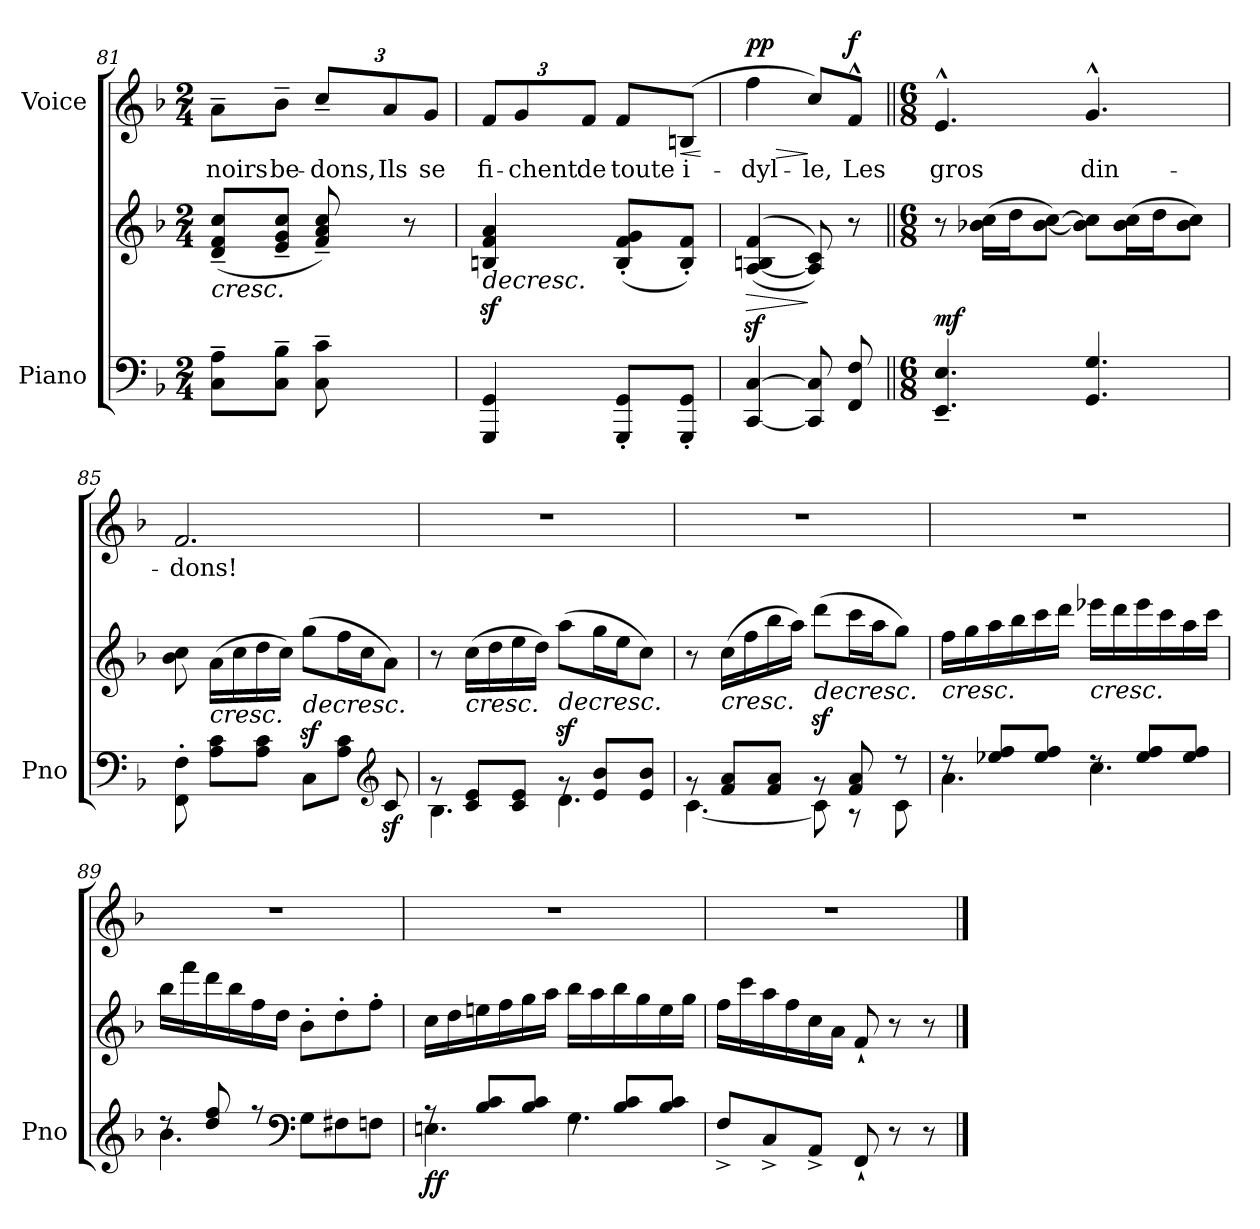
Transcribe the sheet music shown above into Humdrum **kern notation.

**kern	**kern	**dynam	**kern	**text	**dynam
*part2	*part2	*part2	*part1	*part1	*part1
*staff3	*staff2	*staff2/3	*staff1	*staff1	*staff1
*I"Piano	*	*	*I"Voice	*	*
*I'Pno	*	*	*	*	*
!!LO:LB:g=z
*clefF4	*clefG2	*	*clefG2	*	*
*k[b-]	*k[b-]	*	*k[b-]	*	*
*M2/4	*M2/4	*	*M2/4	*	*
=81	=81	=81	=81	=81	=81
!	!	!LO:HP:b	!	!LO:LY:b	!
8C\~ 8A\~L	(<8d/~ 8f/~ 8cc/~L	<	8a~\L	noirs	.
!	!	!	!	!LO:LY:b	!
8C\~ 8B-\~J	8e/~ 8g/~ 8cc/~J	.	8b-~\J	be-	.
*	*	*	*Xbrackettup	*	*
!	!	!	!	!LO:LY:b	!
8C\~ 8c\~	8f/~ 8a/~ 8cc/~)	.	12cc~/L	-dons,	.
!	!	!	!	!LO:LY:b	!
.	.	.	12a/	Ils	.
8ryy	8r	.	.	.	.
!	!	!	!	!LO:LY:b	!
.	.	.	12g/J	se	.
=82	=82	=82	=82	=82	=82
!	!	!LO:HP:b	!	!LO:LY:b	!
4GGG/ 4GG/	4Bn/z< 4f/z< 4a/z<	>	12f/L	fi-	.
!	!	!	!	!LO:LY:b	!
.	.	.	12g/	-chent	.
!	!	!	!	!LO:LY:b	!
.	.	.	12f/J	de	.
!	!	!	!	!LO:LY:b	!
8GGG/' 8GG/'L	(<8B/' 8f/' 8g/'L	[	8f/L	toute	.
!	!	!	!	!LO:LY:b	!LO:HP:b
8GGG/' 8GG/'J	8B/' 8f/'J)	.	(>8Bn/J	i-	<
.	.	.	.	.	[
=83	=83	=83	=83	=83	=83
!	!	!LO:HP:b	!	!LO:LY:b	!LO:HP:b
!	!	!	!	!	!LO:DY:n=1:a
[4CC/ [4C/	(>(>[4A/z< 4Bn/z< 4f/z<	>	4ff\	-dyl-	> pp
!	!	!	!	!LO:LY:b	!
8CC/] 8C/]	8A/] 8c/))	]	8cc/L)	-le,	]
!	!	!	!	!LO:LY:b	!LO:DY:n=2:a
8FF/ 8F/	8r	.	8f^^/J	Les	f
=84||	=84||	=84||	=84||	=84||	=84||
*M6/8	*M6/8	*	*M6/8	*	*
*	*	*	*MM87	*	*
!	!	!LO:DY:a=2	!	!LO:LY:b	!
4.EE/~ 4.E/~	8r	mf	4.e^^/	gros	.
.	(>16b-X\ 16cc\LL	.	.	.	.
.	16dd\J	.	.	.	.
.	[8b-\ [8cc\J)	.	.	.	.
!	!	!	!	!LO:LY:b	!
4.GG/ 4.G/	8b-\] 8cc\]L	.	4.g^^/	din-	.
.	(>16b-\ 16cc\L	.	.	.	.
.	16dd\J	.	.	.	.
.	8b-\ 8cc\J)	.	.	.	.
!!LO:LB:g=z
=85	=85	=85	=85	=85	=85
!	!	!LO:DY:b=2	!	!LO:LY:b	!
!	!	!LO:DY:n=1:b	!	!	!
!	!	!LO:DY:n=2:b	!	!	!
8FF\' 8F\'	8b-\ 8cc\	p p other-dynamics	2.f/	-dons!	.
!	!	!LO:HP:b	!	!	!
8A\ 8c\L	(>16a\LL	<	.	.	.
.	16cc\	.	.	.	.
8A\ 8c\J	16dd\	.	.	.	.
.	16cc\JJ)	.	.	.	.
!	!	!LO:HP:n=1:b	!	!	!
8C\L	(>8ggz>\L	] >	.	.	.
8A\ 8c\J	16ff\L	.	.	.	.
.	16cc\J	.	.	.	.
*clefG2	*	*	*	*	*
8cz</	8a\J)	[	.	.	.
=86	=86	=86	=86	=86	=86
*^	*	*	*	*	*
8rg	4.B-\	8r	.	2.r	.	.
!	!	!	!LO:HP:b	!	!	!
8c/ 8e/L	.	(>16cc\LL	<	.	.	.
.	.	16dd\	.	.	.	.
8c/ 8e/J	.	16ee\	.	.	.	.
.	.	16dd\JJ)	.	.	.	.
!	!	!	!LO:HP:n=1:b	!	!	!
8rg	4.d\	(>8aaz<\L	] >	.	.	.
8e/ 8b-/L	.	16gg\L	.	.	.	.
.	.	16ee\J	.	.	.	.
8e/ 8b-/J	.	8cc\J)	[	.	.	.
=87	=87	=87	=87	=87	=87	=87
8rg	[4.c\	8r	.	2.r	.	.
!	!	!	!LO:HP:b	!	!	!
8f/ 8a/L	.	(>16cc\LL	<	.	.	.
.	.	16ff\	.	.	.	.
8f/ 8a/J	.	16bb-\	.	.	.	.
.	.	16aa\JJ)	.	.	.	.
!	!	!	!LO:HP:n=1:b	!	!	!
8rg	8c\]	(>8dddz<\L	] >	.	.	.
8f/ 8a/	8r	16ccc\L	.	.	.	.
.	.	16aa\J	.	.	.	.
8rdd	8c\	8gg\J)	[	.	.	.
!!LO:LB:g=z
=88	=88	=88	=88	=88	=88	=88
!	!	!LO:TX:b:i:t=cresc.	!	!	!	!
8rdd	4.a\	16ff\LL	.	2.r	.	.
.	.	16gg\	.	.	.	.
8ee-X/ 8ff/L	.	16aa\	.	.	.	.
.	.	16bb-\	.	.	.	.
8ee-/ 8ff/J	.	16ccc\	.	.	.	.
.	.	16ddd\JJ	.	.	.	.
!	!	!	!LO:HP:b	!	!	!
8rdd	4.cc\	16eee-X\LL	<	.	.	.
.	.	16ddd\	.	.	.	.
8ee-/ 8ff/L	.	16eee-\	.	.	.	.
.	.	16ccc\	.	.	.	.
8ee-/ 8ff/J	.	16aa\	.	.	.	.
.	.	16ccc\JJ	.	.	.	.
=89	=89	=89	=89	=89	=89	=89
8rdd	4.b-\	16bb-\LL	.	2.r	.	.
.	.	16fff\	.	.	.	.
8dd/ 8ff/	.	16ddd\	.	.	.	.
.	.	16bb-\	.	.	.	.
8r	.	16ff\	.	.	.	.
.	.	16dd\JJ	.	.	.	.
*clefF4	*	*	*	*	*	*
8G\L	4.ryy	8b-'\L	]	.	.	.
8F#X\	.	8dd'\	.	.	.	.
8Fn\J	.	8ff'\J	.	.	.	.
=90	=90	=90	=90	=90	=90	=90
!	!	!	!LO:DY:b=2	!	!	!
!	!	!	!LO:DY:n=1:b	!	!	!
8rA	4.En\	16cc\LL	f f	2.r	.	.
.	.	16dd\	.	.	.	.
8B-/ 8c/L	.	16een\	.	.	.	.
.	.	16ff\	.	.	.	.
8B-/ 8c/J	.	16gg\	.	.	.	.
.	.	16aa\JJ	.	.	.	.
8rF	4.G\	16bb-\LL	.	.	.	.
.	.	16aa\	.	.	.	.
8B-/ 8c/L	.	16bb-\	.	.	.	.
.	.	16gg\	.	.	.	.
8B-/ 8c/J	.	16ee\	.	.	.	.
.	.	16gg\JJ	.	.	.	.
*v	*v	*	*	*	*	*
=91	=91	=91	=91	=91	=91
8F^/L	16ff\LL	.	2.r	.	.
.	16ccc\	.	.	.	.
8C^/	16aa\	.	.	.	.
.	16ff\	.	.	.	.
8AA^/J	16cc\	.	.	.	.
.	16a\JJ	.	.	.	.
8FF`/	8f`/	[	.	.	.
8r	8r	.	.	.	.
8r	8r	.	.	.	.
==	==	==	==	==	==
*-	*-	*-	*-	*-	*-
